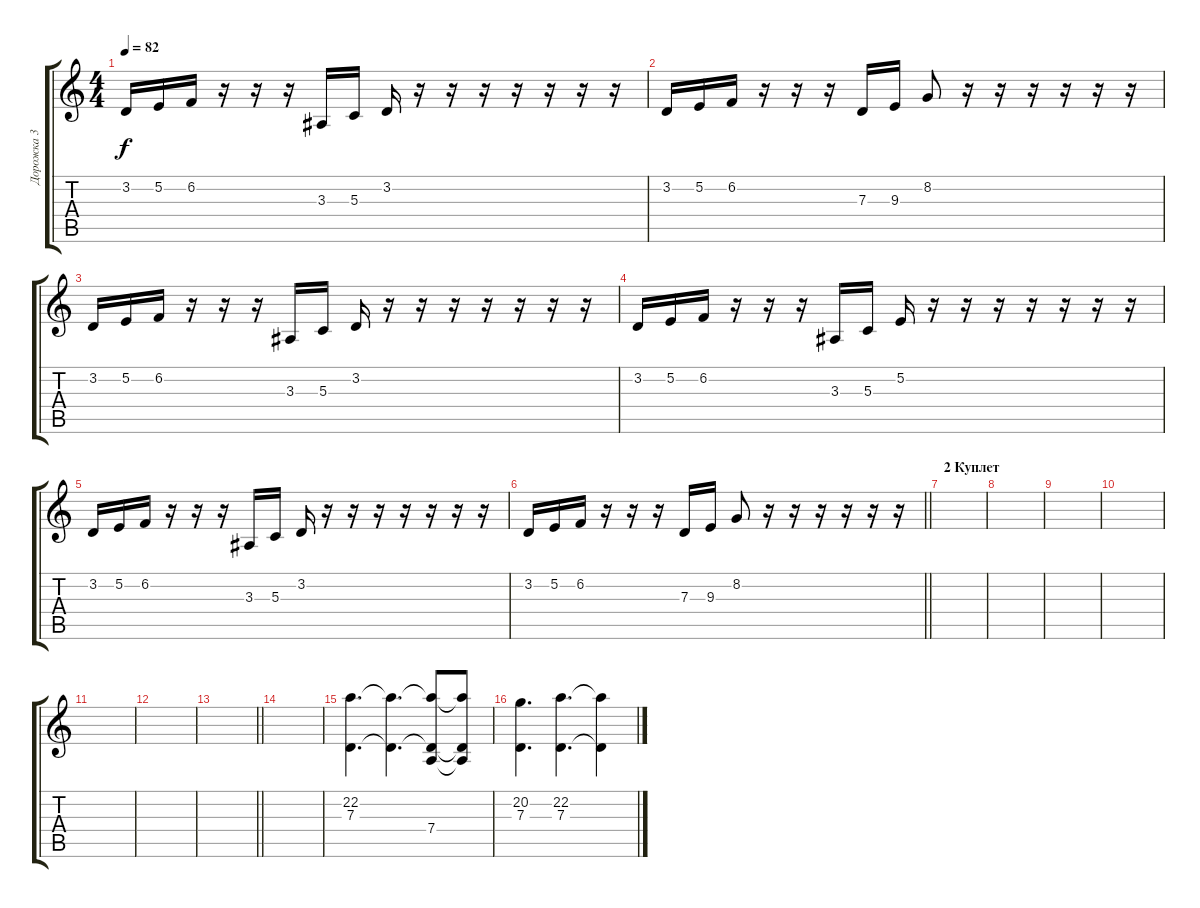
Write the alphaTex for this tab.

\track ("Дорожка 3" "Дорожка 3") {instrument stringensemble1}
\staff {score tabs}
\tuning (E4 B3 G3 D3 A2 D2) {hide}
\ts (4 4)
\tempo 82
\clef g2
\ks c
3.2.16{dy f} 5.2.16 6.2.16 r.16 r.16 r.16 3.3.16 5.3.16 3.2.16 r.16 r.16 r.16 r.16 r.16 r.16 r.16 |
3.2.16 5.2.16 6.2.16 r.16 r.16 r.16 7.3.16 9.3.16 8.2.8 r.16 r.16 r.16 r.16 r.16 r.16 |
3.2.16 5.2.16 6.2.16 r.16 r.16 r.16 3.3.16 5.3.16 3.2.16 r.16 r.16 r.16 r.16 r.16 r.16 r.16 |
3.2.16 5.2.16 6.2.16 r.16 r.16 r.16 3.3.16 5.3.16 5.2.16 r.16 r.16 r.16 r.16 r.16 r.16 r.16 |
3.2.16 5.2.16 6.2.16 r.16 r.16 r.16 3.3.16 5.3.16 3.2.16 r.16 r.16 r.16 r.16 r.16 r.16 r.16 |
\barLineRight lightlight
3.2.16 5.2.16 6.2.16 r.16 r.16 r.16 7.3.16 9.3.16 8.2.8 r.16 r.16 r.16 r.16 r.16 r.16 |
\section ("" "2 Куплет")
|
|
|
|
|
|
\barLineRight lightlight
|
|
(22.2 7.3).4{d volume 9} (22.2{t} 7.3{t}).4{d} (22.2{t} 7.3{t} 7.4).8 (22.2{t} 7.3{t} 7.4{t}).8 |
(20.2 7.3).4{d} (22.2 7.3).4{d} (22.2{t} 7.3{t}).4
